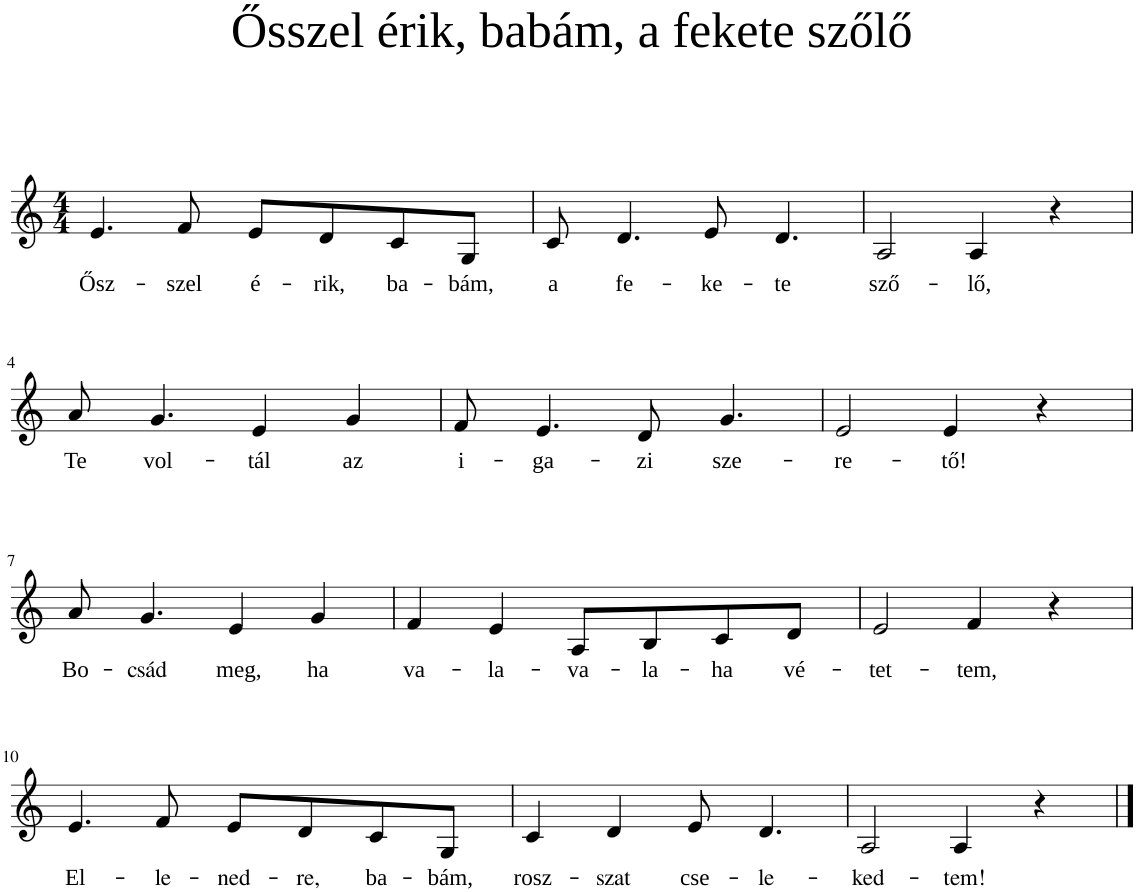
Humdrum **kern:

**kern	**text
*part1	*part1
*staff1	*staff1
*I"Piano	*
*I'Pno	*
*clefG2	*
*k[]	*
*M4/4	*
=1	=1
!	!LO:LY:b
4.e/	Ősz-
!	!LO:LY:b
8f/	-szel
!	!LO:LY:b
8e/L	é-
!	!LO:LY:b
8d/	rik,
!	!LO:LY:b
8c/	ba-
!	!LO:LY:b
8G/J	-bám,
=2	=2
!	!LO:LY:b
8c/	a
!	!LO:LY:b
4.d/	fe-
!	!LO:LY:b
8e/	-ke-
!	!LO:LY:b
4.d/	-te
=3	=3
!	!LO:LY:b
2A/	sző-
!	!LO:LY:b
4A/	-lő,
4r	.
!!LO:LB:g=z
=4	=4
!	!LO:LY:b
8a/	Te
!	!LO:LY:b
4.g/	vol-
!	!LO:LY:b
4e/	-tál
!	!LO:LY:b
4g/	az
=5	=5
!	!LO:LY:b
8f/	i-
!	!LO:LY:b
4.e/	-ga-
!	!LO:LY:b
8d/	-zi
!	!LO:LY:b
4.g/	sze-
=6	=6
!	!LO:LY:b
2e/	-re-
!	!LO:LY:b
4e/	-tő!
4r	.
!!LO:LB:g=z
=7	=7
!	!LO:LY:b
8a/	Bo-
!	!LO:LY:b
4.g/	-csád
!	!LO:LY:b
4e/	meg,
!	!LO:LY:b
4g/	ha
=8	=8
!	!LO:LY:b
4f/	va-
!	!LO:LY:b
4e/	-la-
!	!LO:LY:b
8A/L	-va-
!	!LO:LY:b
8B/	-la-
!	!LO:LY:b
8c/	-ha
!	!LO:LY:b
8d/J	vé-
=9	=9
!	!LO:LY:b
2e/	-tet-
!	!LO:LY:b
4f/	-tem,
4r	.
!!LO:LB:g=z
=10	=10
!	!LO:LY:b
4.e/	El-
!	!LO:LY:b
8f/	-le-
!	!LO:LY:b
8e/L	-ned-
!	!LO:LY:b
8d/	-re,
!	!LO:LY:b
8c/	ba-
!	!LO:LY:b
8G/J	-bám,
=11	=11
!	!LO:LY:b
4c/	rosz-
!	!LO:LY:b
4d/	-szat
!	!LO:LY:b
8e/	cse-
!	!LO:LY:b
4.d/	-le-
=12	=12
!	!LO:LY:b
2A/	-ked-
!	!LO:LY:b
4A/	-tem!
4r	.
==	==
*-	*-
